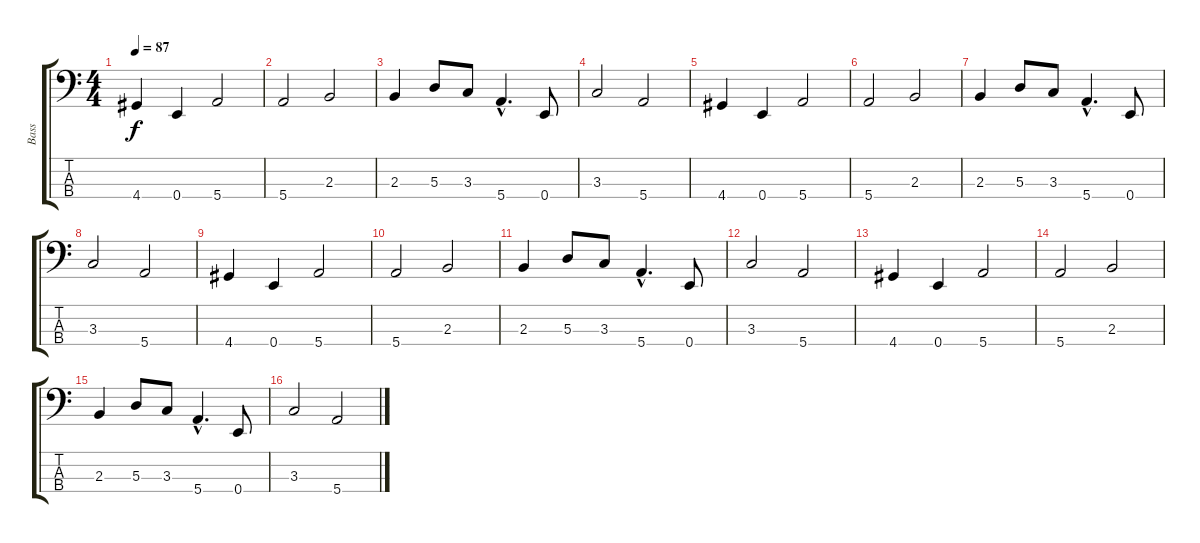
\track ("Bass" "Bass") {instrument electricbassfinger}
\staff {score tabs}
\tuning (G2 D2 A1 E1) {hide}
\ts (4 4)
\tempo 87
\clef f4
\ks c
4.4.4{dy f} 0.4.4 5.4.2 |
5.4.2 2.3.2 |
2.3.4 5.3.8 3.3.8 5.4{hac}.4{d} 0.4.8 |
3.3.2 5.4.2 |
4.4.4 0.4.4 5.4.2 |
5.4.2 2.3.2 |
2.3.4 5.3.8 3.3.8 5.4{hac}.4{d} 0.4.8 |
3.3.2 5.4.2 |
4.4.4 0.4.4 5.4.2 |
5.4.2 2.3.2 |
2.3.4 5.3.8 3.3.8 5.4{hac}.4{d} 0.4.8 |
3.3.2 5.4.2 |
4.4.4 0.4.4 5.4.2 |
5.4.2 2.3.2 |
2.3.4 5.3.8 3.3.8 5.4{hac}.4{d} 0.4.8 |
3.3.2 5.4.2
